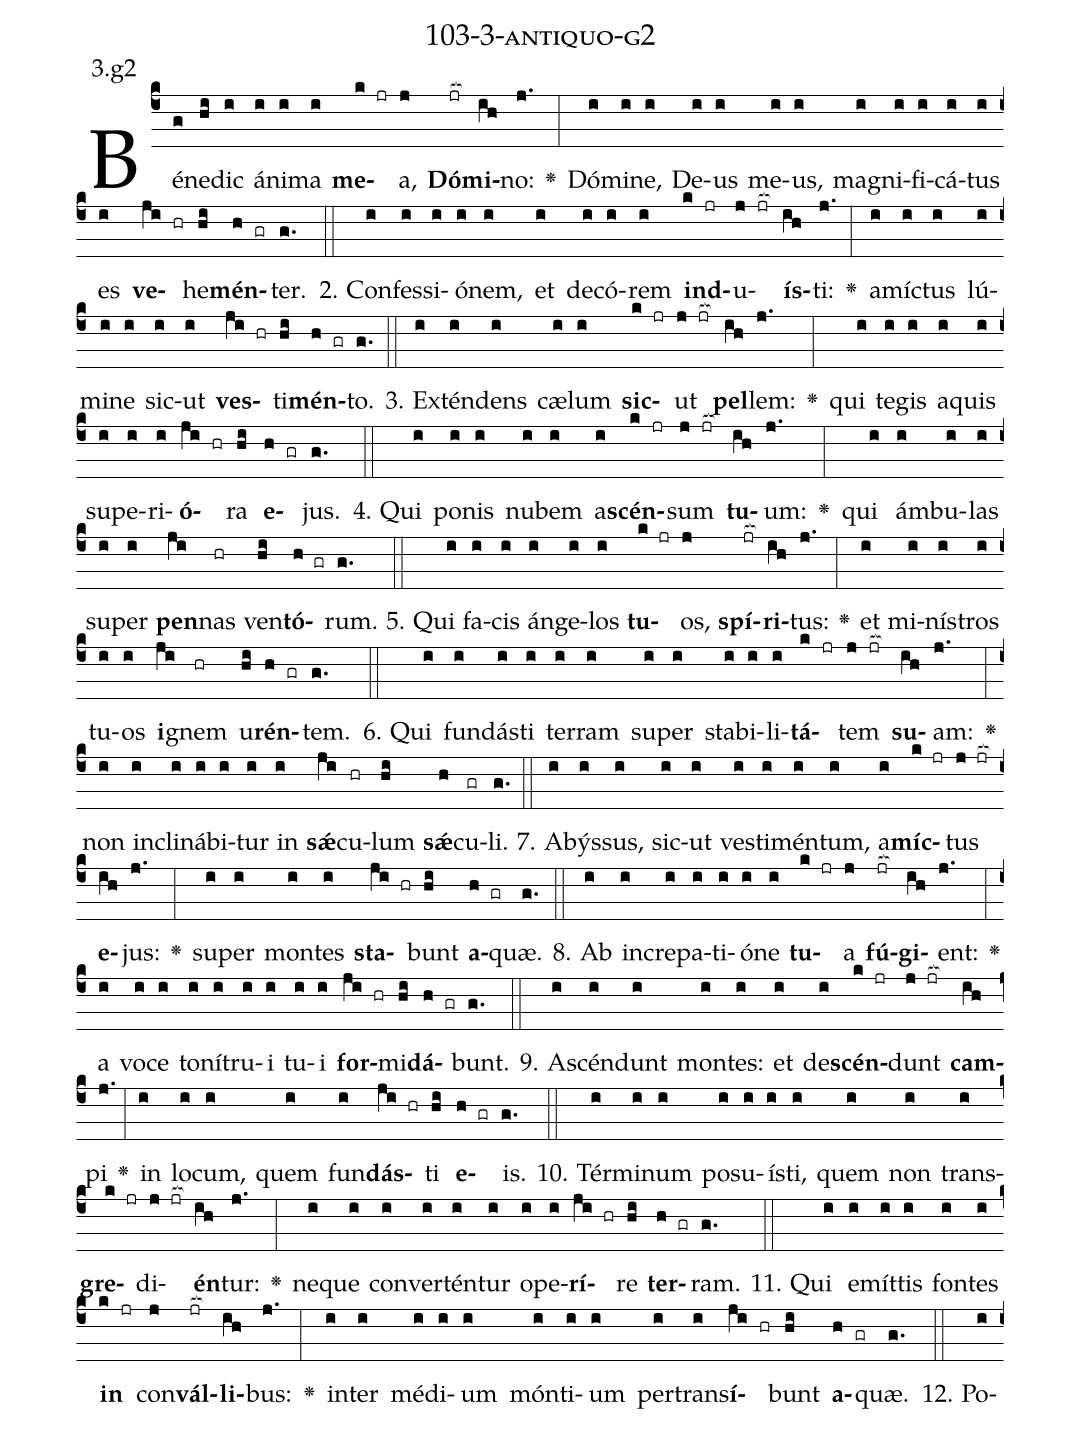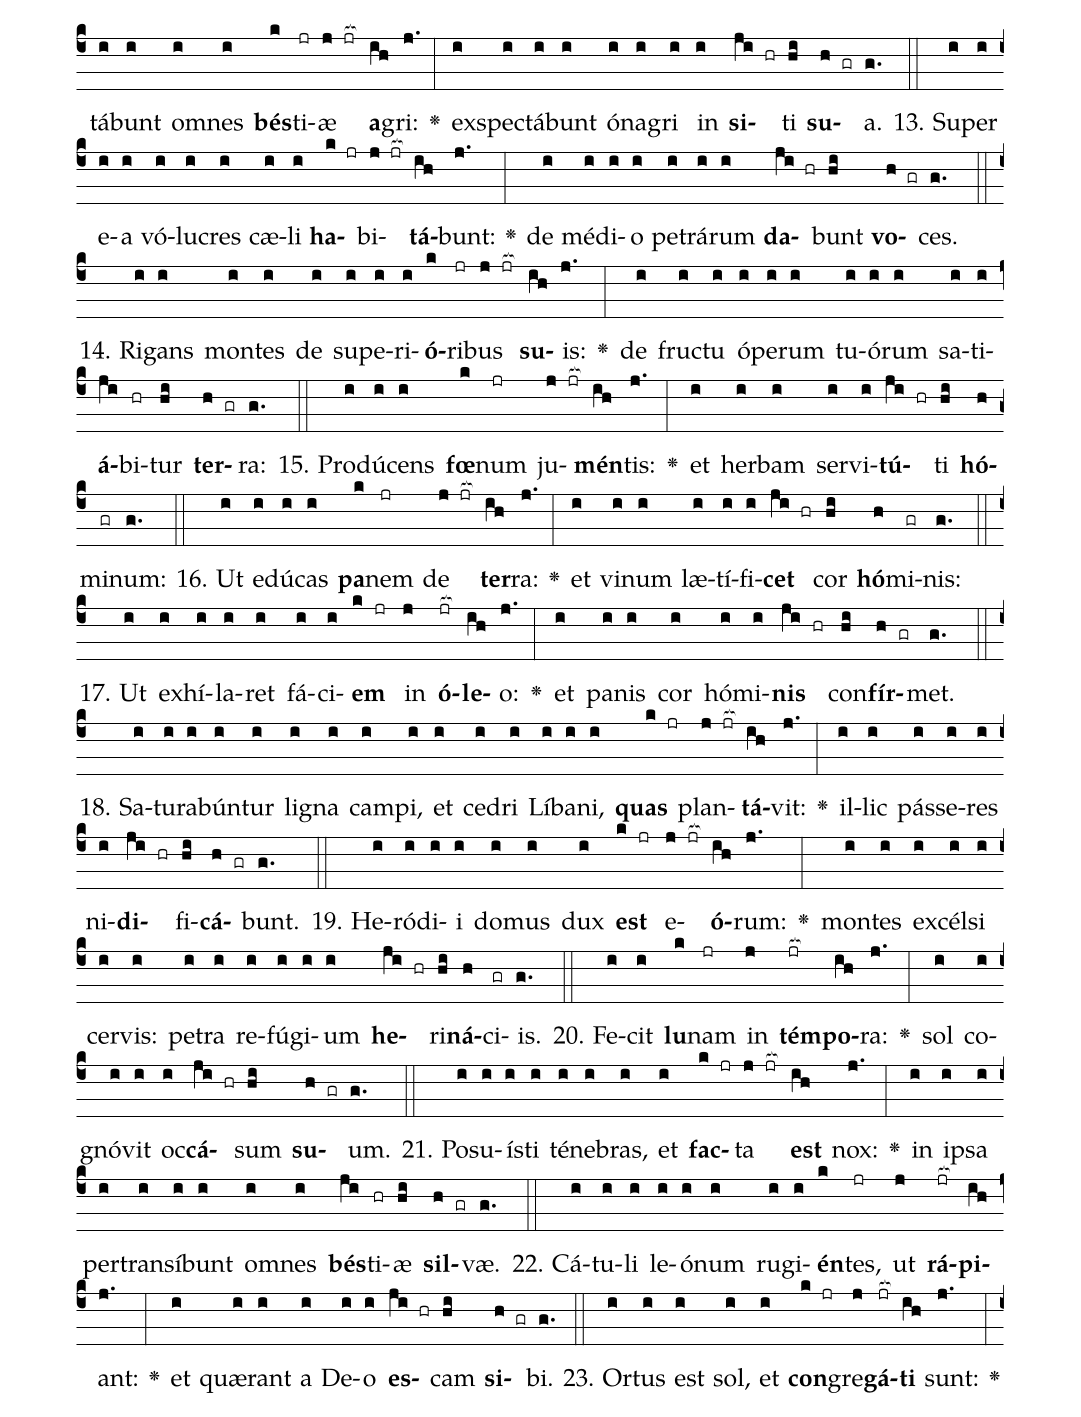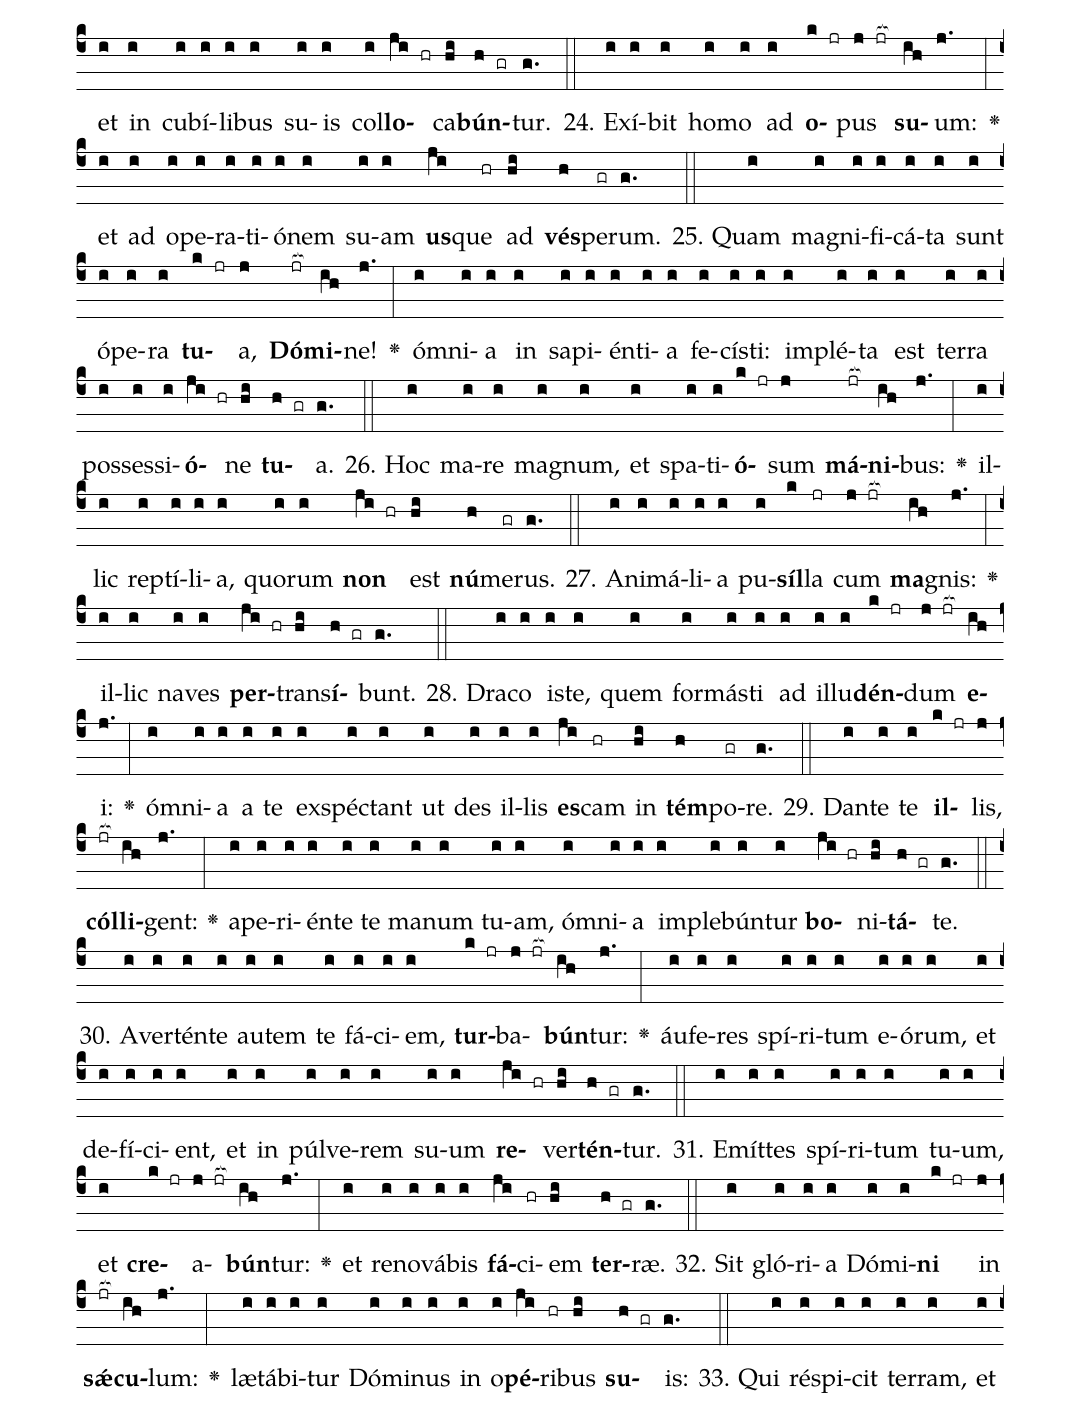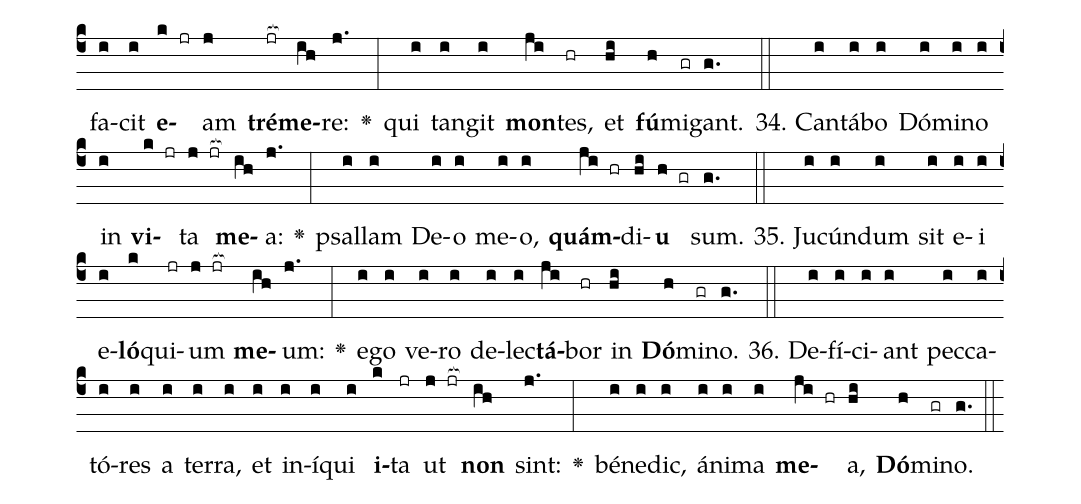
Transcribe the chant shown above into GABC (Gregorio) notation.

name: 103-3-antiquo-g2;
annotation: 3.g2;
%%
(c4)Bé(g)ne(hi)dic(i) á(i)ni(i)ma(i) <b>me</b>(k jr)a,(j) <b>Dó</b>(jr[ocb:1{])<b>mi</b>(ih[ocb:0}])no:(j.) <v>\greheightstar</v>(:) Dó(i)mi(i)ne,(i) De(i)us(i) me(i)us,(i) ma(i)gni(i)fi(i)cá(i)tus(i) es(i) <b>ve</b>(ji hr)he(hi)<b>mén</b>(h gr)ter.(g.) (::)
2. Con(i)fes(i)si(i)ó(i)nem,(i) et(i) de(i)có(i)rem(i) <b>ind</b>(k jr)u(j jr[ocb:1{])<b>ís</b>(ih[ocb:0}])ti:(j.) <v>\greheightstar</v>(:) a(i)míc(i)tus(i) lú(i)mi(i)ne(i) sic(i)ut(i) <b>ves</b>(ji hr)ti(hi)<b>mén</b>(h gr)to.(g.) (::)
3. Ex(i)tén(i)dens(i) cæ(i)lum(i) <b>sic</b>(k jr)ut(j jr[ocb:1{]) <b>pel</b>(ih[ocb:0}])lem:(j.) <v>\greheightstar</v>(:) qui(i) te(i)gis(i) a(i)quis(i) su(i)pe(i)ri(i)<b>ó</b>(ji hr)ra(hi) <b>e</b>(h gr)jus.(g.) (::)
4. Qui(i) po(i)nis(i) nu(i)bem(i) a(i)<b>scén</b>(k jr)sum(j jr[ocb:1{]) <b>tu</b>(ih[ocb:0}])um:(j.) <v>\greheightstar</v>(:) qui(i) ám(i)bu(i)las(i) su(i)per(i) <b>pen</b>(ji)nas(hr) ven(hi)<b>tó</b>(h gr)rum.(g.) (::)
5. Qui(i) fa(i)cis(i) án(i)ge(i)los(i) <b>tu</b>(k jr)os,(j) <b>spí</b>(jr[ocb:1{])<b>ri</b>(ih[ocb:0}])tus:(j.) <v>\greheightstar</v>(:) et(i) mi(i)nís(i)tros(i) tu(i)os(i) <b>i</b>(ji)gnem(hr) u(hi)<b>rén</b>(h gr)tem.(g.) (::)
6. Qui(i) fun(i)dás(i)ti(i) ter(i)ram(i) su(i)per(i) sta(i)bi(i)li(i)<b>tá</b>(k jr)tem(j jr[ocb:1{]) <b>su</b>(ih[ocb:0}])am:(j.) <v>\greheightstar</v>(:) non(i) in(i)cli(i)ná(i)bi(i)tur(i) in(i) <b>sǽ</b>(ji)cu(hr)lum(hi) <b>sǽ</b>(h)cu(gr)li.(g.) (::)
7. A(i)býs(i)sus,(i) sic(i)ut(i) ves(i)ti(i)mén(i)tum,(i) a(i)<b>míc</b>(k jr)tus(j jr[ocb:1{]) <b>e</b>(ih[ocb:0}])jus:(j.) <v>\greheightstar</v>(:) su(i)per(i) mon(i)tes(i) <b>sta</b>(ji hr)bunt(hi) <b>a</b>(h gr)quæ.(g.) (::)
8. Ab(i) in(i)cre(i)pa(i)ti(i)ó(i)ne(i) <b>tu</b>(k jr)a(j) <b>fú</b>(jr[ocb:1{])<b>gi</b>(ih[ocb:0}])ent:(j.) <v>\greheightstar</v>(:) a(i) vo(i)ce(i) to(i)ní(i)tru(i)i(i) tu(i)i(i) <b>for</b>(ji hr)mi(hi)<b>dá</b>(h gr)bunt.(g.) (::)
9. A(i)scén(i)dunt(i) mon(i)tes:(i) et(i) de(i)<b>scén</b>(k jr)dunt(j jr[ocb:1{]) <b>cam</b>(ih[ocb:0}])pi(j.) <v>\greheightstar</v>(:) in(i) lo(i)cum,(i) quem(i) fun(i)<b>dás</b>(ji hr)ti(hi) <b>e</b>(h gr)is.(g.) (::)
10. Tér(i)mi(i)num(i) po(i)su(i)ís(i)ti,(i) quem(i) non(i) trans(i)<b>gre</b>(k jr)di(j jr[ocb:1{])<b>én</b>(ih[ocb:0}])tur:(j.) <v>\greheightstar</v>(:) ne(i)que(i) con(i)ver(i)tén(i)tur(i) o(i)pe(i)<b>rí</b>(ji hr)re(hi) <b>ter</b>(h gr)ram.(g.) (::)
11. Qui(i) e(i)mít(i)tis(i) fon(i)tes(i) <b>in</b>(k jr) con(j)<b>vál</b>(jr[ocb:1{])<b>li</b>(ih[ocb:0}])bus:(j.) <v>\greheightstar</v>(:) in(i)ter(i) mé(i)di(i)um(i) món(i)ti(i)um(i) per(i)trans(i)<b>í</b>(ji hr)bunt(hi) <b>a</b>(h gr)quæ.(g.) (::)
12. Po(i)tá(i)bunt(i) om(i)nes(i) <b>bés</b>(k)ti(jr)æ(j jr[ocb:1{]) <b>a</b>(ih[ocb:0}])gri:(j.) <v>\greheightstar</v>(:) ex(i)spec(i)tá(i)bunt(i) ó(i)na(i)gri(i) in(i) <b>si</b>(ji hr)ti(hi) <b>su</b>(h gr)a.(g.) (::)
13. Su(i)per(i) e(i)a(i) vó(i)lu(i)cres(i) cæ(i)li(i) <b>ha</b>(k jr)bi(j jr[ocb:1{])<b>tá</b>(ih[ocb:0}])bunt:(j.) <v>\greheightstar</v>(:) de(i) mé(i)di(i)o(i) pe(i)trá(i)rum(i) <b>da</b>(ji hr)bunt(hi) <b>vo</b>(h gr)ces.(g.) (::)
14. Ri(i)gans(i) mon(i)tes(i) de(i) su(i)pe(i)ri(i)<b>ó</b>(k)ri(jr)bus(j jr[ocb:1{]) <b>su</b>(ih[ocb:0}])is:(j.) <v>\greheightstar</v>(:) de(i) fruc(i)tu(i) ó(i)pe(i)rum(i) tu(i)ó(i)rum(i) sa(i)ti(i)<b>á</b>(ji)bi(hr)tur(hi) <b>ter</b>(h gr)ra:(g.) (::)
15. Pro(i)dú(i)cens(i) <b>fœ</b>(k)num(jr) ju(j jr[ocb:1{])<b>mén</b>(ih[ocb:0}])tis:(j.) <v>\greheightstar</v>(:) et(i) her(i)bam(i) ser(i)vi(i)<b>tú</b>(ji hr)ti(hi) <b>hó</b>(h)mi(gr)num:(g.) (::)
16. Ut(i) e(i)dú(i)cas(i) <b>pa</b>(k)nem(jr) de(j jr[ocb:1{]) <b>ter</b>(ih[ocb:0}])ra:(j.) <v>\greheightstar</v>(:) et(i) vi(i)num(i) læ(i)tí(i)fi(i)<b>cet</b>(ji hr) cor(hi) <b>hó</b>(h)mi(gr)nis:(g.) (::)
17. Ut(i) ex(i)hí(i)la(i)ret(i) fá(i)ci(i)<b>em</b>(k jr) in(j) <b>ó</b>(jr[ocb:1{])<b>le</b>(ih[ocb:0}])o:(j.) <v>\greheightstar</v>(:) et(i) pa(i)nis(i) cor(i) hó(i)mi(i)<b>nis</b>(ji hr) con(hi)<b>fír</b>(h gr)met.(g.) (::)
18. Sa(i)tu(i)ra(i)bún(i)tur(i) li(i)gna(i) cam(i)pi,(i) et(i) ce(i)dri(i) Lí(i)ba(i)ni,(i) <b>quas</b>(k jr) plan(j jr[ocb:1{])<b>tá</b>(ih[ocb:0}])vit:(j.) <v>\greheightstar</v>(:) il(i)lic(i) pás(i)se(i)res(i) ni(i)<b>di</b>(ji hr)fi(hi)<b>cá</b>(h gr)bunt.(g.) (::)
19. He(i)ró(i)di(i)i(i) do(i)mus(i) dux(i) <b>est</b>(k jr) e(j jr[ocb:1{])<b>ó</b>(ih[ocb:0}])rum:(j.) <v>\greheightstar</v>(:) mon(i)tes(i) ex(i)cél(i)si(i) cer(i)vis:(i) pe(i)tra(i) re(i)fú(i)gi(i)um(i) <b>he</b>(ji hr)ri(hi)<b>ná</b>(h)ci(gr)is.(g.) (::)
20. Fe(i)cit(i) <b>lu</b>(k)nam(jr) in(j) <b>tém</b>(jr[ocb:1{])<b>po</b>(ih[ocb:0}])ra:(j.) <v>\greheightstar</v>(:) sol(i) co(i)gnó(i)vit(i) oc(i)<b>cá</b>(ji hr)sum(hi) <b>su</b>(h gr)um.(g.) (::)
21. Po(i)su(i)ís(i)ti(i) té(i)ne(i)bras,(i) et(i) <b>fac</b>(k jr)ta(j jr[ocb:1{]) <b>est</b>(ih[ocb:0}]) nox:(j.) <v>\greheightstar</v>(:) in(i) ip(i)sa(i) per(i)trans(i)í(i)bunt(i) om(i)nes(i) <b>bés</b>(ji)ti(hr)æ(hi) <b>sil</b>(h gr)væ.(g.) (::)
22. Cá(i)tu(i)li(i) le(i)ó(i)num(i) ru(i)gi(i)<b>én</b>(k)tes,(jr) ut(j) <b>rá</b>(jr[ocb:1{])<b>pi</b>(ih[ocb:0}])ant:(j.) <v>\greheightstar</v>(:) et(i) quæ(i)rant(i) a(i) De(i)o(i) <b>es</b>(ji hr)cam(hi) <b>si</b>(h gr)bi.(g.) (::)
23. Or(i)tus(i) est(i) sol,(i) et(i) <b>con</b>(k jr)gre(j)<b>gá</b>(jr[ocb:1{])<b>ti</b>(ih[ocb:0}]) sunt:(j.) <v>\greheightstar</v>(:) et(i) in(i) cu(i)bí(i)li(i)bus(i) su(i)is(i) col(i)<b>lo</b>(ji hr)ca(hi)<b>bún</b>(h gr)tur.(g.) (::)
24. Ex(i)í(i)bit(i) ho(i)mo(i) ad(i) <b>o</b>(k jr)pus(j jr[ocb:1{]) <b>su</b>(ih[ocb:0}])um:(j.) <v>\greheightstar</v>(:) et(i) ad(i) o(i)pe(i)ra(i)ti(i)ó(i)nem(i) su(i)am(i) <b>us</b>(ji)que(hr) ad(hi) <b>vés</b>(h)pe(gr)rum.(g.) (::)
25. Quam(i) ma(i)gni(i)fi(i)cá(i)ta(i) sunt(i) ó(i)pe(i)ra(i) <b>tu</b>(k jr)a,(j) <b>Dó</b>(jr[ocb:1{])<b>mi</b>(ih[ocb:0}])ne!(j.) <v>\greheightstar</v>(:) óm(i)ni(i)a(i) in(i) sa(i)pi(i)én(i)ti(i)a(i) fe(i)cís(i)ti:(i) im(i)plé(i)ta(i) est(i) ter(i)ra(i) pos(i)ses(i)si(i)<b>ó</b>(ji hr)ne(hi) <b>tu</b>(h gr)a.(g.) (::)
26. Hoc(i) ma(i)re(i) ma(i)gnum,(i) et(i) spa(i)ti(i)<b>ó</b>(k jr)sum(j) <b>má</b>(jr[ocb:1{])<b>ni</b>(ih[ocb:0}])bus:(j.) <v>\greheightstar</v>(:) il(i)lic(i) rep(i)tí(i)li(i)a,(i) quo(i)rum(i) <b>non</b>(ji hr) est(hi) <b>nú</b>(h)me(gr)rus.(g.) (::)
27. A(i)ni(i)má(i)li(i)a(i) pu(i)<b>síl</b>(k)la(jr) cum(j jr[ocb:1{]) <b>ma</b>(ih[ocb:0}])gnis:(j.) <v>\greheightstar</v>(:) il(i)lic(i) na(i)ves(i) <b>per</b>(ji hr)trans(hi)<b>í</b>(h gr)bunt.(g.) (::)
28. Dra(i)co(i) is(i)te,(i) quem(i) for(i)más(i)ti(i) ad(i) il(i)lu(i)<b>dén</b>(k jr)dum(j jr[ocb:1{]) <b>e</b>(ih[ocb:0}])i:(j.) <v>\greheightstar</v>(:) óm(i)ni(i)a(i) a(i) te(i) ex(i)spéc(i)tant(i) ut(i) des(i) il(i)lis(i) <b>es</b>(ji)cam(hr) in(hi) <b>tém</b>(h)po(gr)re.(g.) (::)
29. Dan(i)te(i) te(i) <b>il</b>(k jr)lis,(j) <b>cól</b>(jr[ocb:1{])<b>li</b>(ih[ocb:0}])gent:(j.) <v>\greheightstar</v>(:) a(i)pe(i)ri(i)én(i)te(i) te(i) ma(i)num(i) tu(i)am,(i) óm(i)ni(i)a(i) im(i)ple(i)bún(i)tur(i) <b>bo</b>(ji hr)ni(hi)<b>tá</b>(h gr)te.(g.) (::)
30. A(i)ver(i)tén(i)te(i) au(i)tem(i) te(i) fá(i)ci(i)em,(i) <b>tur</b>(k jr)ba(j jr[ocb:1{])<b>bún</b>(ih[ocb:0}])tur:(j.) <v>\greheightstar</v>(:) áu(i)fe(i)res(i) spí(i)ri(i)tum(i) e(i)ó(i)rum,(i) et(i) de(i)fí(i)ci(i)ent,(i) et(i) in(i) púl(i)ve(i)rem(i) su(i)um(i) <b>re</b>(ji hr)ver(hi)<b>tén</b>(h gr)tur.(g.) (::)
31. E(i)mít(i)tes(i) spí(i)ri(i)tum(i) tu(i)um,(i) et(i) <b>cre</b>(k jr)a(j jr[ocb:1{])<b>bún</b>(ih[ocb:0}])tur:(j.) <v>\greheightstar</v>(:) et(i) re(i)no(i)vá(i)bis(i) <b>fá</b>(ji)ci(hr)em(hi) <b>ter</b>(h gr)ræ.(g.) (::)
32. Sit(i) gló(i)ri(i)a(i) Dó(i)mi(i)<b>ni</b>(k jr) in(j) <b>sǽ</b>(jr[ocb:1{])<b>cu</b>(ih[ocb:0}])lum:(j.) <v>\greheightstar</v>(:) læ(i)tá(i)bi(i)tur(i) Dó(i)mi(i)nus(i) in(i) o(i)<b>pé</b>(ji)ri(hr)bus(hi) <b>su</b>(h gr)is:(g.) (::)
33. Qui(i) ré(i)spi(i)cit(i) ter(i)ram,(i) et(i) fa(i)cit(i) <b>e</b>(k jr)am(j) <b>tré</b>(jr[ocb:1{])<b>me</b>(ih[ocb:0}])re:(j.) <v>\greheightstar</v>(:) qui(i) tan(i)git(i) <b>mon</b>(ji)tes,(hr) et(hi) <b>fú</b>(h)mi(gr)gant.(g.) (::)
34. Can(i)tá(i)bo(i) Dó(i)mi(i)no(i) in(i) <b>vi</b>(k jr)ta(j jr[ocb:1{]) <b>me</b>(ih[ocb:0}])a:(j.) <v>\greheightstar</v>(:) psal(i)lam(i) De(i)o(i) me(i)o,(i) <b>quám</b>(ji hr)di(hi)<b>u</b>(h gr) sum.(g.) (::)
35. Ju(i)cún(i)dum(i) sit(i) e(i)i(i) e(i)<b>ló</b>(k)qui(jr)um(j jr[ocb:1{]) <b>me</b>(ih[ocb:0}])um:(j.) <v>\greheightstar</v>(:) e(i)go(i) ve(i)ro(i) de(i)lec(i)<b>tá</b>(ji)bor(hr) in(hi) <b>Dó</b>(h)mi(gr)no.(g.) (::)
36. De(i)fí(i)ci(i)ant(i) pec(i)ca(i)tó(i)res(i) a(i) ter(i)ra,(i) et(i) in(i)í(i)qui(i) <b>i</b>(k)ta(jr) ut(j jr[ocb:1{]) <b>non</b>(ih[ocb:0}]) sint:(j.) <v>\greheightstar</v>(:) bé(i)ne(i)dic,(i) á(i)ni(i)ma(i) <b>me</b>(ji hr)a,(hi) <b>Dó</b>(h)mi(gr)no.(g.) (::)
